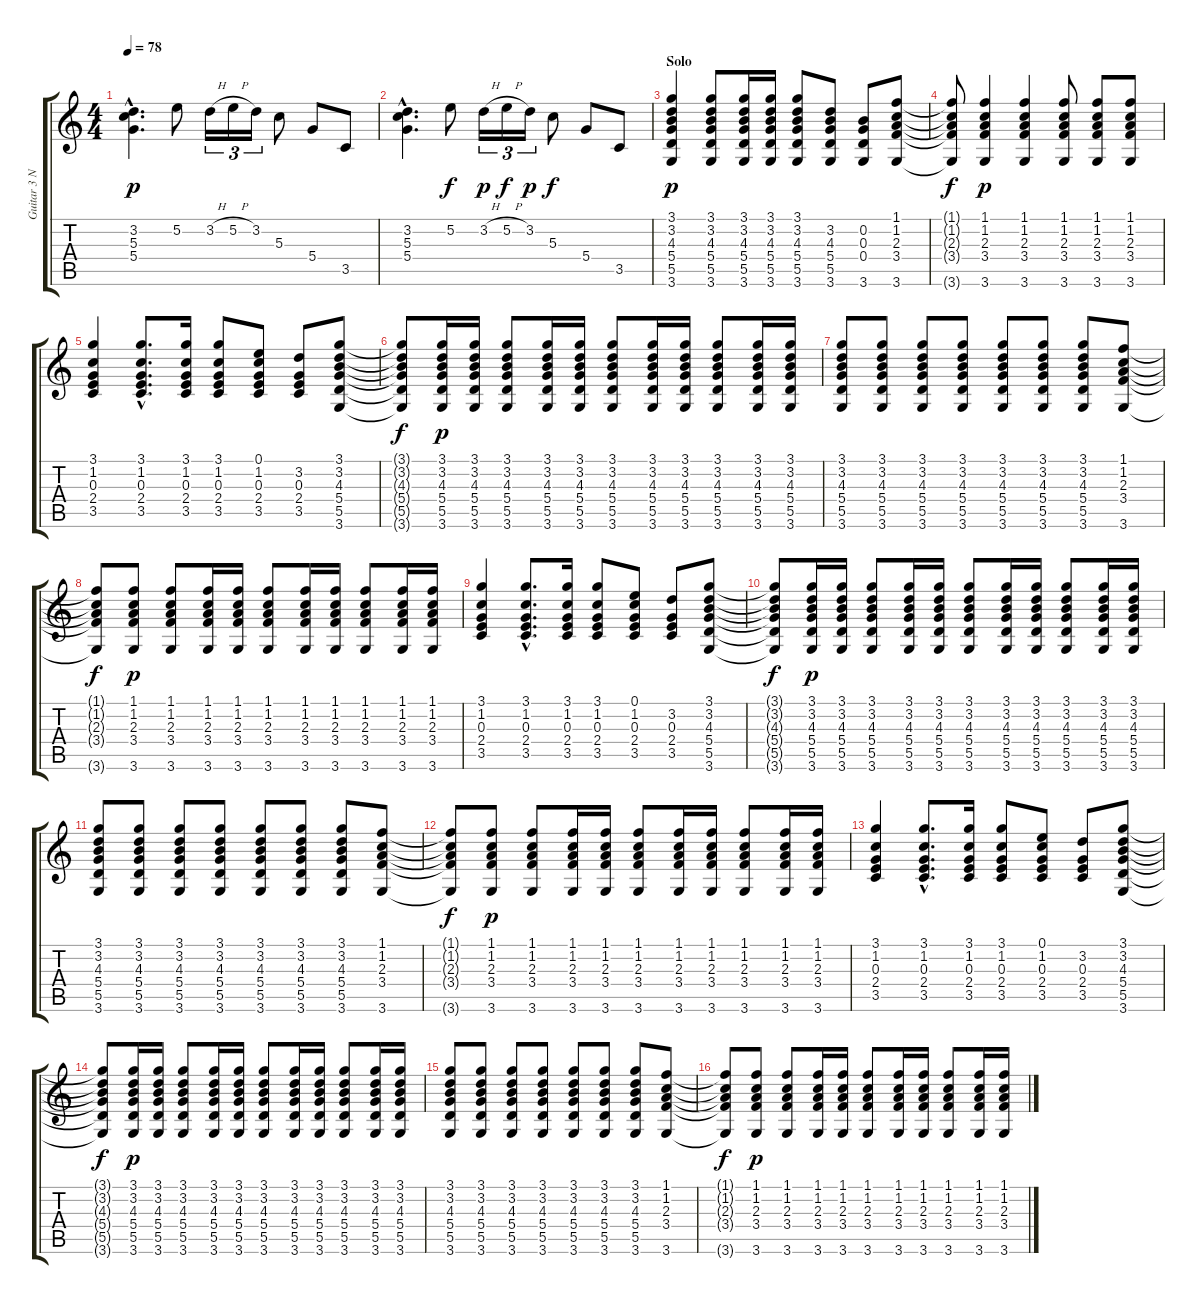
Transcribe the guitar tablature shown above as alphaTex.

\track ("Guitar 3 Nylon Acoustic." "Guitar 3 N") {instrument acousticguitarnylon}
\staff {score tabs}
\tuning (E4 B3 G3 D3 A2 E2) {hide}
\ts (4 4)
\tempo 78
\clef g2
\ks c
(3.2{hac} 5.3{hac} 5.4{hac}).4{d dy p} 5.2.8 3.2{h}.16{tu (3 2)} 5.2{h}.16{tu (3 2)} 3.2.16{tu (3 2)} 5.3.8 5.4.8 3.5.8 |
(3.2{hac} 5.3{hac} 5.4{hac}).4{d} 5.2.8{dy f} 3.2{h}.16{tu (3 2) dy p} 5.2{h}.16{tu (3 2) dy f} 3.2.16{tu (3 2) dy p} 5.3.8{dy f} 5.4.8 3.5.8 |
\section ("" "Solo")
(3.1 3.2 4.3 5.4 5.5 3.6).4{dy p} (3.1 3.2 4.3 5.4 5.5 3.6).8 (3.1 3.2 4.3 5.4 5.5 3.6).16 (3.1 3.2 4.3 5.4 5.5 3.6).16 (3.1 3.2 4.3 5.4 5.5 3.6).8 (3.2 4.3 5.4 5.5 3.6).8 (0.2 0.3 0.4 3.6).8 (1.1 1.2 2.3 3.4 3.6).8 |
(1.1{t} 1.2{t} 2.3{t} 3.4{t} 3.6{t}).8{dy f} (1.1 1.2 2.3 3.4 3.6).4{dy p} (1.1 1.2 2.3 3.4 3.6).4 (1.1 1.2 2.3 3.4 3.6).8 (1.1 1.2 2.3 3.4 3.6).8 (1.1 1.2 2.3 3.4 3.6).8 |
(3.1 1.2 0.3 2.4 3.5).4 (3.1{hac} 1.2{hac} 0.3{hac} 2.4{hac} 3.5{hac}).8{d} (3.1 1.2 0.3 2.4 3.5).16 (3.1 1.2 0.3 2.4 3.5).8 (0.1 1.2 0.3 2.4 3.5).8 (3.2 0.3 2.4 3.5).8 (3.1 3.2 4.3 5.4 5.5 3.6).8 |
(3.1{t} 3.2{t} 4.3{t} 5.4{t} 5.5{t} 3.6{t}).8{dy f} (3.1 3.2 4.3 5.4 5.5 3.6).16{dy p} (3.1 3.2 4.3 5.4 5.5 3.6).16 (3.1 3.2 4.3 5.4 5.5 3.6).8 (3.1 3.2 4.3 5.4 5.5 3.6).16 (3.1 3.2 4.3 5.4 5.5 3.6).16 (3.1 3.2 4.3 5.4 5.5 3.6).8 (3.1 3.2 4.3 5.4 5.5 3.6).16 (3.1 3.2 4.3 5.4 5.5 3.6).16 (3.1 3.2 4.3 5.4 5.5 3.6).8 (3.1 3.2 4.3 5.4 5.5 3.6).16 (3.1 3.2 4.3 5.4 5.5 3.6).16 |
(3.1 3.2 4.3 5.4 5.5 3.6).8 (3.1 3.2 4.3 5.4 5.5 3.6).8 (3.1 3.2 4.3 5.4 5.5 3.6).8 (3.1 3.2 4.3 5.4 5.5 3.6).8 (3.1 3.2 4.3 5.4 5.5 3.6).8 (3.1 3.2 4.3 5.4 5.5 3.6).8 (3.1 3.2 4.3 5.4 5.5 3.6).8 (1.1 1.2 2.3 3.4 3.6).8 |
(1.1{t} 1.2{t} 2.3{t} 3.4{t} 3.6{t}).8{dy f} (1.1 1.2 2.3 3.4 3.6).8{dy p} (1.1 1.2 2.3 3.4 3.6).8 (1.1 1.2 2.3 3.4 3.6).16 (1.1 1.2 2.3 3.4 3.6).16 (1.1 1.2 2.3 3.4 3.6).8 (1.1 1.2 2.3 3.4 3.6).16 (1.1 1.2 2.3 3.4 3.6).16 (1.1 1.2 2.3 3.4 3.6).8 (1.1 1.2 2.3 3.4 3.6).16 (1.1 1.2 2.3 3.4 3.6).16 |
(3.1 1.2 0.3 2.4 3.5).4 (3.1{hac} 1.2{hac} 0.3{hac} 2.4{hac} 3.5{hac}).8{d} (3.1 1.2 0.3 2.4 3.5).16 (3.1 1.2 0.3 2.4 3.5).8 (0.1 1.2 0.3 2.4 3.5).8 (3.2 0.3 2.4 3.5).8 (3.1 3.2 4.3 5.4 5.5 3.6).8 |
(3.1{t} 3.2{t} 4.3{t} 5.4{t} 5.5{t} 3.6{t}).8{dy f} (3.1 3.2 4.3 5.4 5.5 3.6).16{dy p} (3.1 3.2 4.3 5.4 5.5 3.6).16 (3.1 3.2 4.3 5.4 5.5 3.6).8 (3.1 3.2 4.3 5.4 5.5 3.6).16 (3.1 3.2 4.3 5.4 5.5 3.6).16 (3.1 3.2 4.3 5.4 5.5 3.6).8 (3.1 3.2 4.3 5.4 5.5 3.6).16 (3.1 3.2 4.3 5.4 5.5 3.6).16 (3.1 3.2 4.3 5.4 5.5 3.6).8 (3.1 3.2 4.3 5.4 5.5 3.6).16 (3.1 3.2 4.3 5.4 5.5 3.6).16 |
(3.1 3.2 4.3 5.4 5.5 3.6).8 (3.1 3.2 4.3 5.4 5.5 3.6).8 (3.1 3.2 4.3 5.4 5.5 3.6).8 (3.1 3.2 4.3 5.4 5.5 3.6).8 (3.1 3.2 4.3 5.4 5.5 3.6).8 (3.1 3.2 4.3 5.4 5.5 3.6).8 (3.1 3.2 4.3 5.4 5.5 3.6).8 (1.1 1.2 2.3 3.4 3.6).8 |
(1.1{t} 1.2{t} 2.3{t} 3.4{t} 3.6{t}).8{dy f} (1.1 1.2 2.3 3.4 3.6).8{dy p} (1.1 1.2 2.3 3.4 3.6).8 (1.1 1.2 2.3 3.4 3.6).16 (1.1 1.2 2.3 3.4 3.6).16 (1.1 1.2 2.3 3.4 3.6).8 (1.1 1.2 2.3 3.4 3.6).16 (1.1 1.2 2.3 3.4 3.6).16 (1.1 1.2 2.3 3.4 3.6).8 (1.1 1.2 2.3 3.4 3.6).16 (1.1 1.2 2.3 3.4 3.6).16 |
(3.1 1.2 0.3 2.4 3.5).4 (3.1{hac} 1.2{hac} 0.3{hac} 2.4{hac} 3.5{hac}).8{d} (3.1 1.2 0.3 2.4 3.5).16 (3.1 1.2 0.3 2.4 3.5).8 (0.1 1.2 0.3 2.4 3.5).8 (3.2 0.3 2.4 3.5).8 (3.1 3.2 4.3 5.4 5.5 3.6).8 |
(3.1{t} 3.2{t} 4.3{t} 5.4{t} 5.5{t} 3.6{t}).8{dy f} (3.1 3.2 4.3 5.4 5.5 3.6).16{dy p} (3.1 3.2 4.3 5.4 5.5 3.6).16 (3.1 3.2 4.3 5.4 5.5 3.6).8 (3.1 3.2 4.3 5.4 5.5 3.6).16 (3.1 3.2 4.3 5.4 5.5 3.6).16 (3.1 3.2 4.3 5.4 5.5 3.6).8 (3.1 3.2 4.3 5.4 5.5 3.6).16 (3.1 3.2 4.3 5.4 5.5 3.6).16 (3.1 3.2 4.3 5.4 5.5 3.6).8 (3.1 3.2 4.3 5.4 5.5 3.6).16 (3.1 3.2 4.3 5.4 5.5 3.6).16 |
(3.1 3.2 4.3 5.4 5.5 3.6).8 (3.1 3.2 4.3 5.4 5.5 3.6).8 (3.1 3.2 4.3 5.4 5.5 3.6).8 (3.1 3.2 4.3 5.4 5.5 3.6).8 (3.1 3.2 4.3 5.4 5.5 3.6).8 (3.1 3.2 4.3 5.4 5.5 3.6).8 (3.1 3.2 4.3 5.4 5.5 3.6).8 (1.1 1.2 2.3 3.4 3.6).8 |
(1.1{t} 1.2{t} 2.3{t} 3.4{t} 3.6{t}).8{dy f} (1.1 1.2 2.3 3.4 3.6).8{dy p} (1.1 1.2 2.3 3.4 3.6).8 (1.1 1.2 2.3 3.4 3.6).16 (1.1 1.2 2.3 3.4 3.6).16 (1.1 1.2 2.3 3.4 3.6).8 (1.1 1.2 2.3 3.4 3.6).16 (1.1 1.2 2.3 3.4 3.6).16 (1.1 1.2 2.3 3.4 3.6).8 (1.1 1.2 2.3 3.4 3.6).16 (1.1 1.2 2.3 3.4 3.6).16
